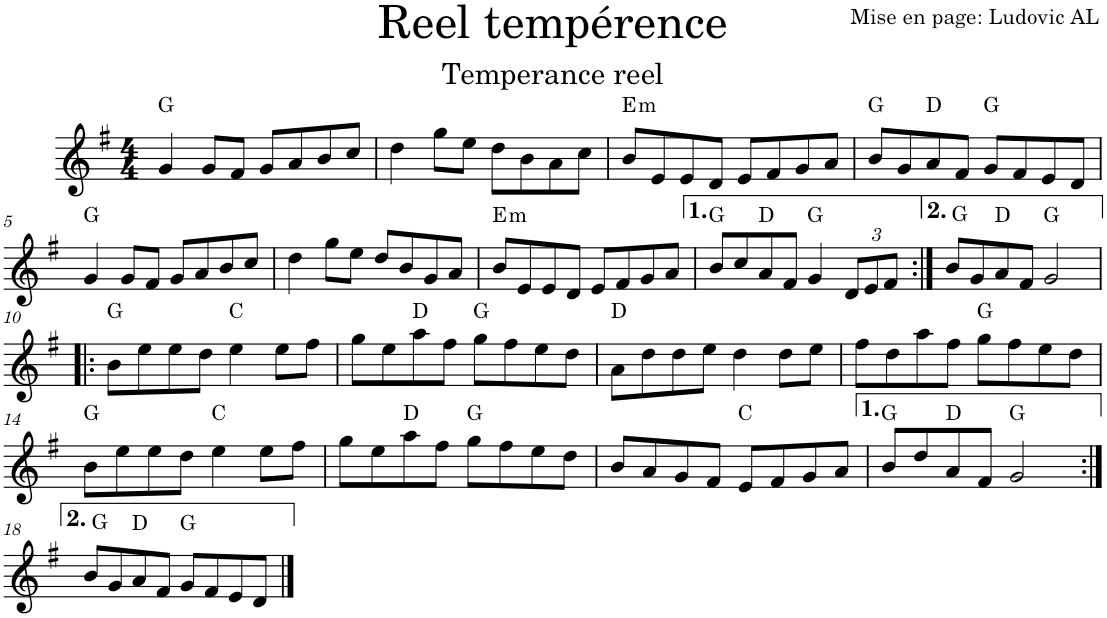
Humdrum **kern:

**kern	**harte
*part1	*part1
*staff1	*
*I"Violon	*
*I'Vln.	*
*clefG2	*
*k[f#]	*
*M4/4	*
=1	=1
4g/	G:maj
8g/L	.
8f#/J	.
8g/L	.
8a/	.
8b/	.
8cc/J	.
=2	=2
4dd\	.
8gg\L	.
8ee\J	.
8dd\L	.
8b\	.
8a\	.
8cc\J	.
=3	=3
!	!LO:H:kt=m
8b/L	E:min
8e/	.
8e/	.
8d/J	.
8e/L	.
8f#/	.
8g/	.
8a/J	.
=4	=4
8b/L	G:maj
8g/	.
8a/	D:maj
8f#/J	.
8g/L	G:maj
8f#/	.
8e/	.
8d/J	.
!!LO:LB:g=z
=5	=5
4g/	G:maj
8g/L	.
8f#/J	.
8g/L	.
8a/	.
8b/	.
8cc/J	.
=6	=6
4dd\	.
8gg\L	.
8ee\J	.
8dd/L	.
8b/	.
8g/	.
8a/J	.
=7	=7
!	!LO:H:kt=m
8b/L	E:min
8e/	.
8e/	.
8d/J	.
8e/L	.
8f#/	.
8g/	.
8a/J	.
=8	=8
8b/L	G:maj
8cc/	.
8a/	D:maj
8f#/J	.
4g/	G:maj
*Xbrackettup	*
12d/L	.
12e/	.
12f#/J	.
=9:|!	=9:|!
8b/L	G:maj
8g/	.
8a/	D:maj
8f#/J	.
2g/	G:maj
!!LO:LB:g=z
=10!|:	=10!|:
8b\L	G:maj
8ee\	.
8ee\	.
8dd\J	.
4ee\	C:maj
8ee\L	.
8ff#\J	.
=11	=11
8gg\L	.
8ee\	.
8aa\	D:maj
8ff#\J	.
8gg\L	G:maj
8ff#\	.
8ee\	.
8dd\J	.
=12	=12
8a\L	D:maj
8dd\	.
8dd\	.
8ee\J	.
4dd\	.
8dd\L	.
8ee\J	.
=13	=13
8ff#\L	.
8dd\	.
8aa\	.
8ff#\J	.
8gg\L	G:maj
8ff#\	.
8ee\	.
8dd\J	.
!!LO:LB:g=z
=14	=14
8b\L	G:maj
8ee\	.
8ee\	.
8dd\J	.
4ee\	C:maj
8ee\L	.
8ff#\J	.
=15	=15
8gg\L	.
8ee\	.
8aa\	D:maj
8ff#\J	.
8gg\L	G:maj
8ff#\	.
8ee\	.
8dd\J	.
=16	=16
8b/L	.
8a/	.
8g/	.
8f#/J	.
8e/L	C:maj
8f#/	.
8g/	.
8a/J	.
=17	=17
8b/L	G:maj
8dd/	.
8a/	D:maj
8f#/J	.
2g/	G:maj
!!LO:LB:g=z
=18:|!	=18:|!
8b/L	G:maj
8g/	.
8a/	D:maj
8f#/J	.
8g/L	G:maj
8f#/	.
8e/	.
8d/J	.
==	==
*-	*-
